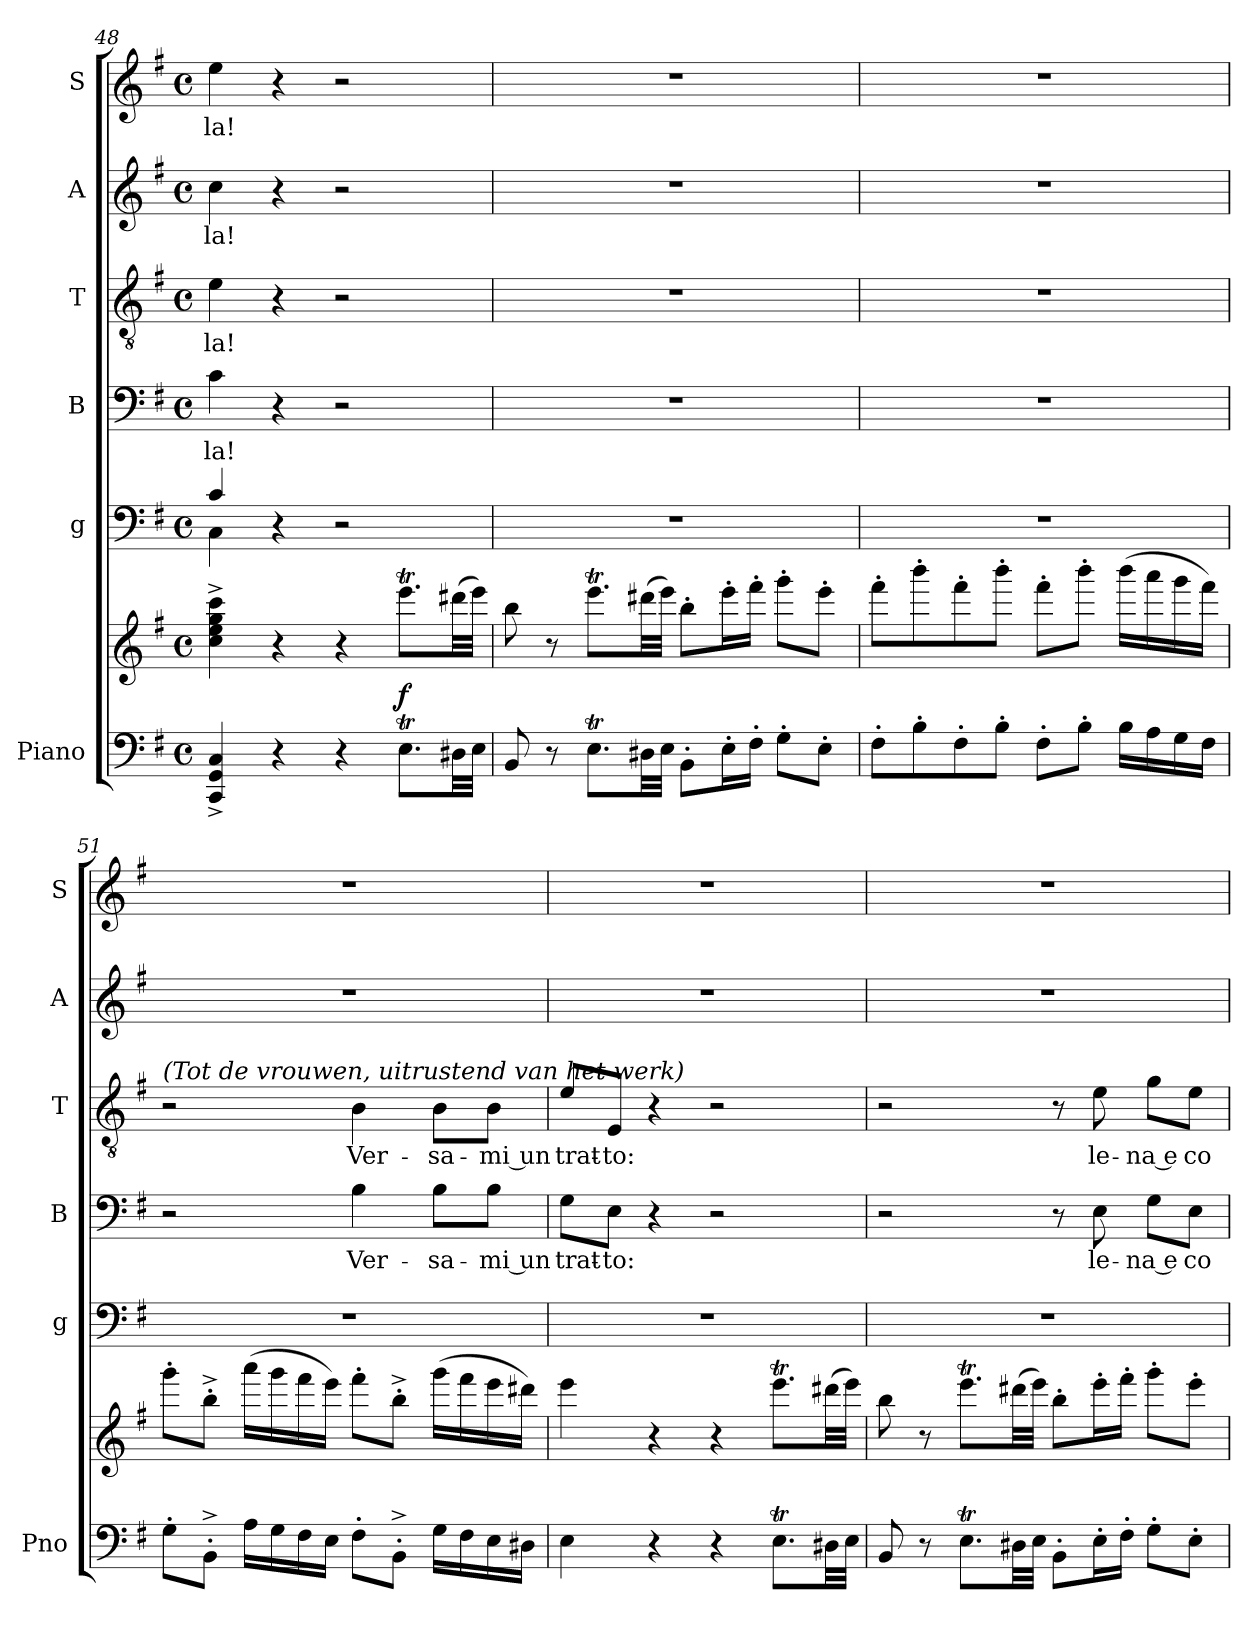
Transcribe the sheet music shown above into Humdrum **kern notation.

**kern	**kern	**dynam	**kern	**kern	**text	**kern	**text	**kern	**text	**kern	**text
*part6	*part6	*part6	*part5	*part4	*part4	*part3	*part3	*part2	*part2	*part1	*part1
*staff7	*staff6	*staff6/7	*staff5	*staff4	*staff4	*staff3	*staff3	*staff2	*staff2	*staff1	*staff1
*I"Piano	*	*	*I"g	*I"B	*	*I"T	*	*I"A	*	*I"S	*
*I'Pno	*	*	*I'g	*I'B	*	*I'T	*	*I'A	*	*I'S	*
*clefF4	*clefG2	*	*clefF4	*clefF4	*	*clefGv2	*	*clefG2	*	*clefG2	*
*k[f#]	*k[f#]	*	*k[f#]	*k[f#]	*	*k[f#]	*	*k[f#]	*	*k[f#]	*
*M4/4	*M4/4	*	*M4/4	*M4/4	*	*M4/4	*	*M4/4	*	*M4/4	*
*met(c)	*met(c)	*	*met(c)	*met(c)	*	*met(c)	*	*met(c)	*	*met(c)	*
=48	=48	=48	=48	=48	=48	=48	=48	=48	=48	=48	=48
*	*	*	*^	*	*	*	*	*	*	*	*
!	!	!	!	!	!	!LO:LY:b	!	!LO:LY:b	!	!LO:LY:b	!	!LO:LY:b
4CC/^ 4GG/^ 4C/^	4cc\^ 4ee\^ 4gg\^ 4ccc\^	.	4c/	4C\	4c\	-la!	4e\	-la!	4cc\	-la!	4ee\	-la!
4r	4r	.	4r	2.ryy	4r	.	4r	.	4r	.	4r	.
4r	4r	.	2r	.	2r	.	2r	.	2r	.	2r	.
!	!	!LO:DY:a=2	!	!	!	!	!	!	!	!	!	!
8.ET\L	8.eeeT\L	f	.	.	.	.	.	.	.	.	.	.
32D#X\LL	(>32ddd#X\LL	.	.	.	.	.	.	.	.	.	.	.
32E\JJJ	32eee\JJJ)	.	.	.	.	.	.	.	.	.	.	.
*	*	*	*v	*v	*	*	*	*	*	*	*	*
!!LO:LB:g=z
=49	=49	=49	=49	=49	=49	=49	=49	=49	=49	=49	=49
8BB/	8bb\	.	1r	1r	.	1r	.	1r	.	1r	.
8r	8r	.	.	.	.	.	.	.	.	.	.
8.ET\L	8.eeeT\L	.	.	.	.	.	.	.	.	.	.
32D#X\LL	(>32ddd#X\LL	.	.	.	.	.	.	.	.	.	.
32E\JJJ	32eee\JJJ)	.	.	.	.	.	.	.	.	.	.
8BB'\L	8bb'\L	.	.	.	.	.	.	.	.	.	.
16E'\L	16eee'\L	.	.	.	.	.	.	.	.	.	.
16F#'\JJ	16fff#'\JJ	.	.	.	.	.	.	.	.	.	.
8G'\L	8ggg'\L	.	.	.	.	.	.	.	.	.	.
8E'\J	8eee'\J	.	.	.	.	.	.	.	.	.	.
=50	=50	=50	=50	=50	=50	=50	=50	=50	=50	=50	=50
8F#'\L	8fff#'\L	.	1r	1r	.	1r	.	1r	.	1r	.
8B'\	8bbb'\	.	.	.	.	.	.	.	.	.	.
8F#'\	8fff#'\	.	.	.	.	.	.	.	.	.	.
8B'\J	8bbb'\J	.	.	.	.	.	.	.	.	.	.
8F#'\L	8fff#'\L	.	.	.	.	.	.	.	.	.	.
8B'\J	8bbb'\J	.	.	.	.	.	.	.	.	.	.
16B\LL	(>16bbb\LL	.	.	.	.	.	.	.	.	.	.
16A\	16aaa\	.	.	.	.	.	.	.	.	.	.
16G\	16ggg\	.	.	.	.	.	.	.	.	.	.
16F#\JJ	16fff#\JJ)	.	.	.	.	.	.	.	.	.	.
=51	=51	=51	=51	=51	=51	=51	=51	=51	=51	=51	=51
!	!	!	!	!	!	!LO:TX:a:i:t=(Tot de vrouwen, uitrustend van het werk)	!	!	!	!	!
8G'\L	8ggg'\L	.	1r	2r	.	2r	.	1r	.	1r	.
8BB'^\J	8bb'^\J	.	.	.	.	.	.	.	.	.	.
16A\LL	(>16aaa\LL	.	.	.	.	.	.	.	.	.	.
16G\	16ggg\	.	.	.	.	.	.	.	.	.	.
16F#\	16fff#\	.	.	.	.	.	.	.	.	.	.
16E\JJ	16eee\JJ)	.	.	.	.	.	.	.	.	.	.
!	!	!	!	!	!LO:LY:b	!	!LO:LY:b	!	!	!	!
8F#'\L	8fff#'\L	.	.	4B\	Ver-	4B\	Ver-	.	.	.	.
8BB'^\J	8bb'^\J	.	.	.	.	.	.	.	.	.	.
!	!	!	!	!	!LO:LY:b	!	!LO:LY:b	!	!	!	!
16G\LL	(>16ggg\LL	.	.	8B\L	-sa-	8B\L	-sa-	.	.	.	.
16F#\	16fff#\	.	.	.	.	.	.	.	.	.	.
!	!	!	!	!	!LO:LY:b	!	!LO:LY:b	!	!	!	!
16E\	16eee\	.	.	8B\J	-mi un	8B\J	-mi un	.	.	.	.
16D#X\JJ	16ddd#X\JJ)	.	.	.	.	.	.	.	.	.	.
=52	=52	=52	=52	=52	=52	=52	=52	=52	=52	=52	=52
!	!	!	!	!	!LO:LY:b	!	!LO:LY:b	!	!	!	!
4E\	4eee\	.	1r	8G\L	trat-	8e/L	trat-	1r	.	1r	.
!	!	!	!	!	!LO:LY:b	!	!LO:LY:b	!	!	!	!
.	.	.	.	8E\J	-to:	8E/J	-to:	.	.	.	.
4r	4r	.	.	4r	.	4r	.	.	.	.	.
4r	4r	.	.	2r	.	2r	.	.	.	.	.
8.ET\L	8.eeeT\L	.	.	.	.	.	.	.	.	.	.
32D#X\LL	(>32ddd#X\LL	.	.	.	.	.	.	.	.	.	.
32E\JJJ	32eee\JJJ)	.	.	.	.	.	.	.	.	.	.
!!LO:PB:g=z
=53	=53	=53	=53	=53	=53	=53	=53	=53	=53	=53	=53
8BB/	8bb\	.	1r	2r	.	2r	.	1r	.	1r	.
8r	8r	.	.	.	.	.	.	.	.	.	.
8.ET\L	8.eeeT\L	.	.	.	.	.	.	.	.	.	.
32D#X\LL	(>32ddd#X\LL	.	.	.	.	.	.	.	.	.	.
32E\JJJ	32eee\JJJ)	.	.	.	.	.	.	.	.	.	.
8BB'\L	8bb'\L	.	.	8r	.	8r	.	.	.	.	.
!	!	!	!	!	!LO:LY:b	!	!LO:LY:b	!	!	!	!
16E'\L	16eee'\L	.	.	8E\	le-	8e\	le-	.	.	.	.
16F#'\JJ	16fff#'\JJ	.	.	.	.	.	.	.	.	.	.
!	!	!	!	!	!LO:LY:b	!	!LO:LY:b	!	!	!	!
8G'\L	8ggg'\L	.	.	8G\L	-na e	8g\L	-na e	.	.	.	.
!	!	!	!	!	!LO:LY:b	!	!LO:LY:b	!	!	!	!
8E'\J	8eee'\J	.	.	8E\J	co-	8e\J	co-	.	.	.	.
=	=	=	=	=	=	=	=	=	=	=	=
*-	*-	*-	*-	*-	*-	*-	*-	*-	*-	*-	*-
